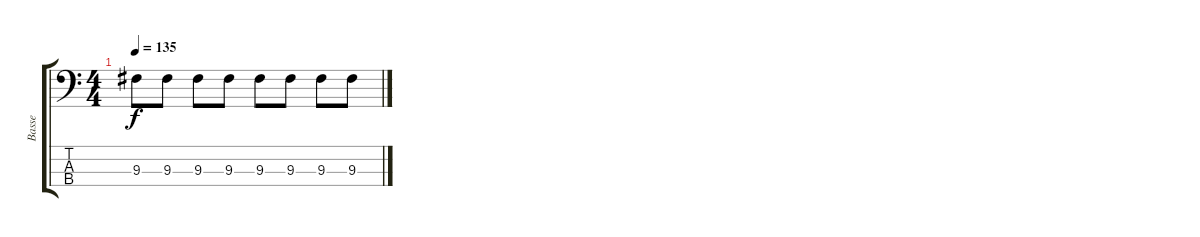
\track ("Basse" "Basse") {instrument electricbassfinger}
\staff {score tabs}
\tuning (G2 D2 A1 E1) {hide}
\ts (4 4)
\tempo 135
\clef f4
\ks c
9.3.8{dy f} 9.3.8 9.3.8 9.3.8 9.3.8 9.3.8 9.3.8 9.3.8
